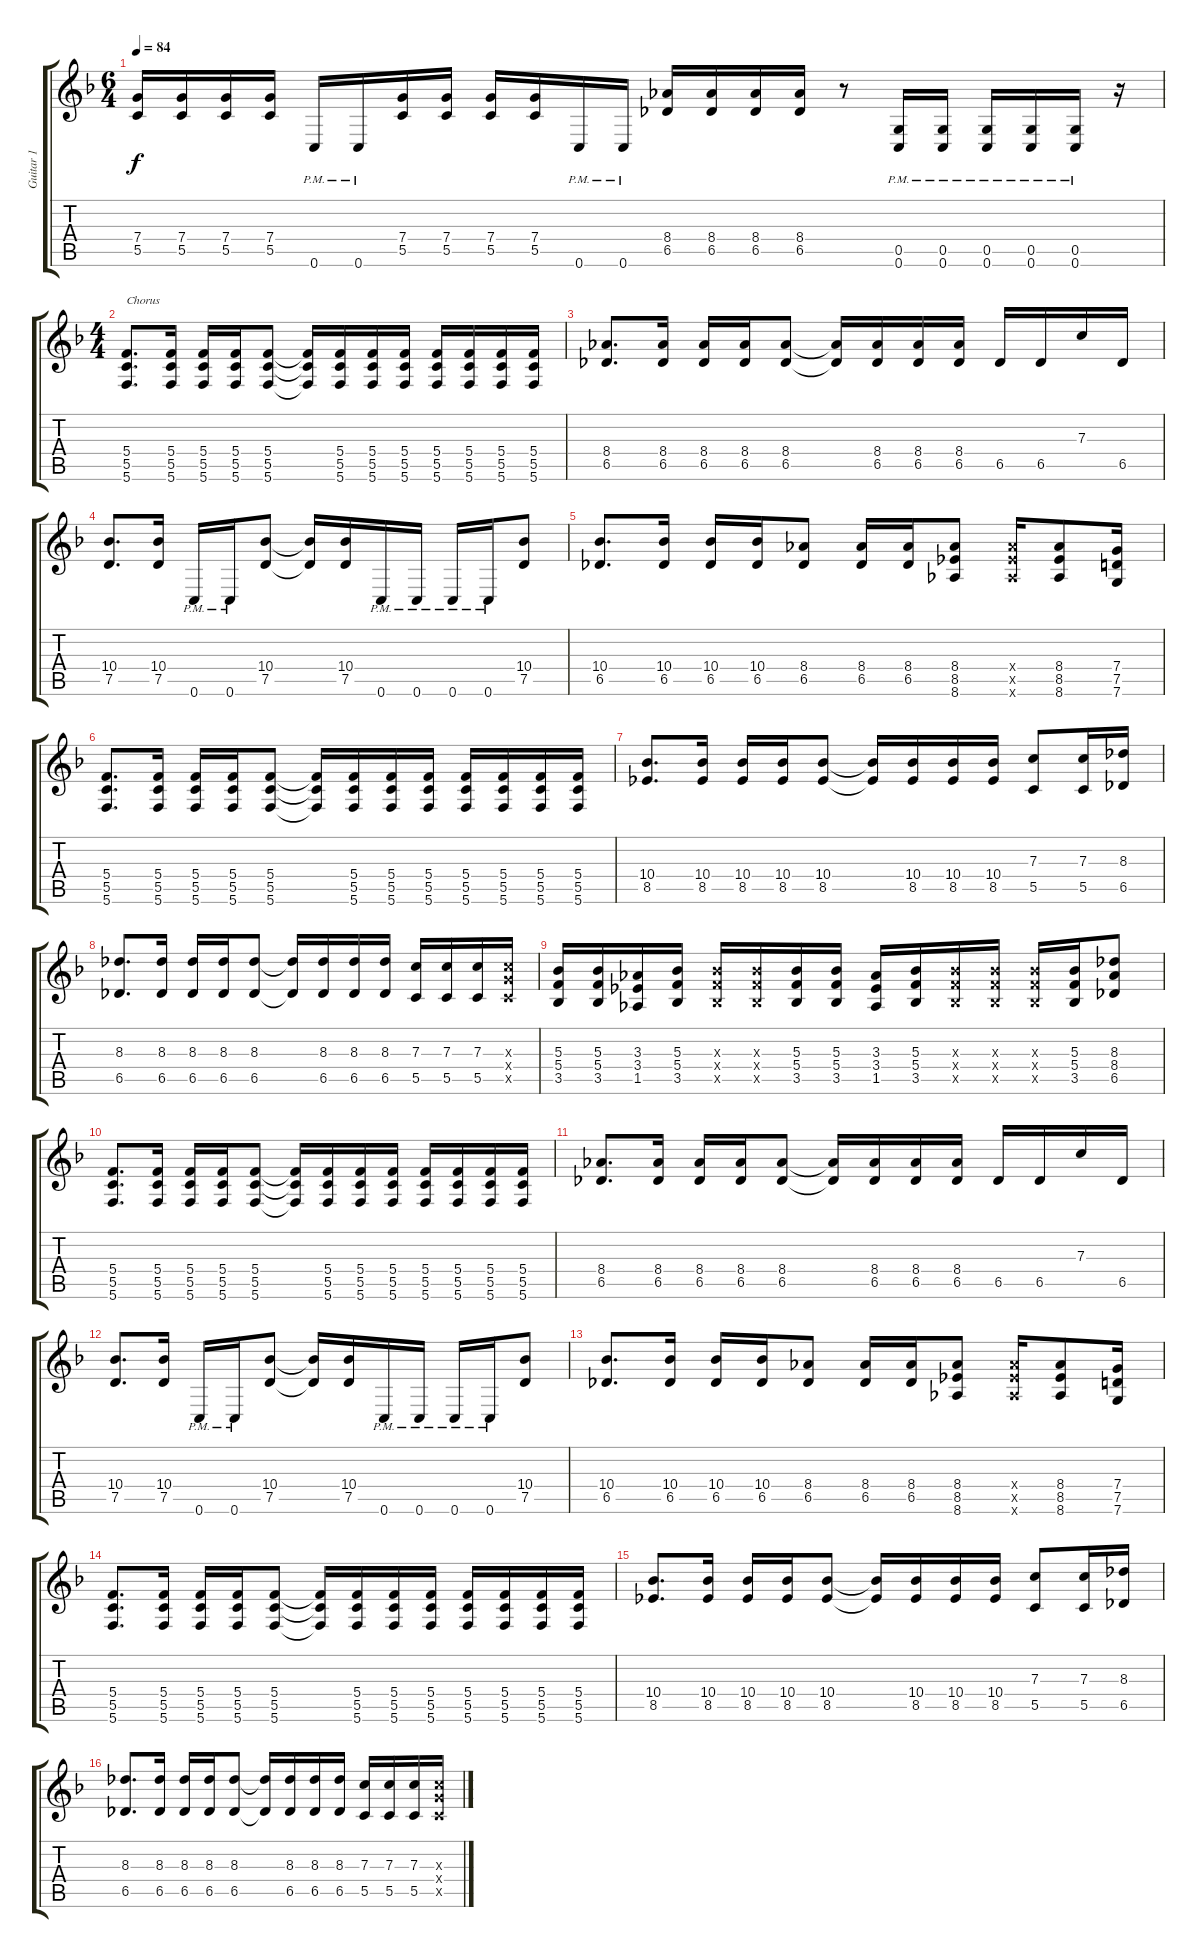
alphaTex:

\track ("Guitar 1" "Guitar 1") {instrument distortionguitar}
\staff {score tabs}
\tuning (D4 A3 F3 C3 G2 C2) {hide}
\ts (6 4)
\tempo 84
\clef g2
\ks f
(7.4 5.5).16{dy f} (7.4 5.5).16 (7.4 5.5).16 (7.4 5.5).16 0.6{pm}.16 0.6{pm}.16 (7.4 5.5).16 (7.4 5.5).16 (7.4 5.5).16 (7.4 5.5).16 0.6{pm}.16 0.6{pm}.16 (8.4 6.5).16 (8.4 6.5).16 (8.4 6.5).16 (8.4 6.5).16 r.8 (0.5{pm} 0.6{pm}).16 (0.5{pm} 0.6{pm}).16 (0.5{pm} 0.6{pm}).16 (0.5{pm} 0.6{pm}).16 (0.5{pm} 0.6{pm}).16 r.16 |
\ts (4 4)
(5.4 5.5 5.6).8{d txt "Chorus"} (5.4 5.5 5.6).16 (5.4 5.5 5.6).16 (5.4 5.5 5.6).16 (5.4 5.5 5.6).8 (5.4{t} 5.5{t} 5.6{t}).16 (5.4 5.5 5.6).16 (5.4 5.5 5.6).16 (5.4 5.5 5.6).16 (5.4 5.5 5.6).16 (5.4 5.5 5.6).16 (5.4 5.5 5.6).16 (5.4 5.5 5.6).16 |
(8.4 6.5).8{d} (8.4 6.5).16 (8.4 6.5).16 (8.4 6.5).16 (8.4 6.5).8 (8.4{t} 6.5{t}).16 (8.4 6.5).16 (8.4 6.5).16 (8.4 6.5).16 6.5.16 6.5.16 7.3.16 6.5.16 |
(10.4 7.5).8{d} (10.4 7.5).16 0.6{pm}.16 0.6{pm}.16 (10.4 7.5).8 (10.4{t} 7.5{t}).16 (10.4 7.5).16 0.6{pm}.16 0.6{pm}.16 0.6{pm}.16 0.6{pm}.16 (10.4 7.5).8 |
(10.4 6.5).8{d} (10.4 6.5).16 (10.4 6.5).16 (10.4 6.5).16 (8.4 6.5).8 (8.4 6.5).16 (8.4 6.5).16 (8.4 8.5 8.6).8 (8.4{x} 8.5{x} 8.6{x}).16 (8.4 8.5 8.6).8 (7.4 7.5 7.6).16 |
(5.4 5.5 5.6).8{d} (5.4 5.5 5.6).16 (5.4 5.5 5.6).16 (5.4 5.5 5.6).16 (5.4 5.5 5.6).8 (5.4{t} 5.5{t} 5.6{t}).16 (5.4 5.5 5.6).16 (5.4 5.5 5.6).16 (5.4 5.5 5.6).16 (5.4 5.5 5.6).16 (5.4 5.5 5.6).16 (5.4 5.5 5.6).16 (5.4 5.5 5.6).16 |
(10.4 8.5).8{d} (10.4 8.5).16 (10.4 8.5).16 (10.4 8.5).16 (10.4 8.5).8 (10.4{t} 8.5{t}).16 (10.4 8.5).16 (10.4 8.5).16 (10.4 8.5).16 (7.3 5.5).8 (7.3 5.5).16 (8.3 6.5).16 |
(8.3 6.5).8{d} (8.3 6.5).16 (8.3 6.5).16 (8.3 6.5).16 (8.3 6.5).8 (8.3{t} 6.5{t}).16 (8.3 6.5).16 (8.3 6.5).16 (8.3 6.5).16 (7.3 5.5).16 (7.3 5.5).16 (7.3 5.5).16 (7.3{x} 7.4{x} 5.5{x}).16 |
(5.3 5.4 3.5).16 (5.3 5.4 3.5).16 (3.3 3.4 1.5).16 (5.3 5.4 3.5).16 (5.3{x} 5.4{x} 3.5{x}).16 (5.3{x} 5.4{x} 3.5{x}).16 (5.3 5.4 3.5).16 (5.3 5.4 3.5).16 (3.3 3.4 1.5).16 (5.3 5.4 3.5).16 (5.3{x} 5.4{x} 3.5{x}).16 (5.3{x} 5.4{x} 3.5{x}).16 (5.3{x} 5.4{x} 3.5{x}).16 (5.3 5.4 3.5).16 (8.3 8.4 6.5).8 |
(5.4 5.5 5.6).8{d} (5.4 5.5 5.6).16 (5.4 5.5 5.6).16 (5.4 5.5 5.6).16 (5.4 5.5 5.6).8 (5.4{t} 5.5{t} 5.6{t}).16 (5.4 5.5 5.6).16 (5.4 5.5 5.6).16 (5.4 5.5 5.6).16 (5.4 5.5 5.6).16 (5.4 5.5 5.6).16 (5.4 5.5 5.6).16 (5.4 5.5 5.6).16 |
(8.4 6.5).8{d} (8.4 6.5).16 (8.4 6.5).16 (8.4 6.5).16 (8.4 6.5).8 (8.4{t} 6.5{t}).16 (8.4 6.5).16 (8.4 6.5).16 (8.4 6.5).16 6.5.16 6.5.16 7.3.16 6.5.16 |
(10.4 7.5).8{d} (10.4 7.5).16 0.6{pm}.16 0.6{pm}.16 (10.4 7.5).8 (10.4{t} 7.5{t}).16 (10.4 7.5).16 0.6{pm}.16 0.6{pm}.16 0.6{pm}.16 0.6{pm}.16 (10.4 7.5).8 |
(10.4 6.5).8{d} (10.4 6.5).16 (10.4 6.5).16 (10.4 6.5).16 (8.4 6.5).8 (8.4 6.5).16 (8.4 6.5).16 (8.4 8.5 8.6).8 (8.4{x} 8.5{x} 8.6{x}).16 (8.4 8.5 8.6).8 (7.4 7.5 7.6).16 |
(5.4 5.5 5.6).8{d} (5.4 5.5 5.6).16 (5.4 5.5 5.6).16 (5.4 5.5 5.6).16 (5.4 5.5 5.6).8 (5.4{t} 5.5{t} 5.6{t}).16 (5.4 5.5 5.6).16 (5.4 5.5 5.6).16 (5.4 5.5 5.6).16 (5.4 5.5 5.6).16 (5.4 5.5 5.6).16 (5.4 5.5 5.6).16 (5.4 5.5 5.6).16 |
(10.4 8.5).8{d} (10.4 8.5).16 (10.4 8.5).16 (10.4 8.5).16 (10.4 8.5).8 (10.4{t} 8.5{t}).16 (10.4 8.5).16 (10.4 8.5).16 (10.4 8.5).16 (7.3 5.5).8 (7.3 5.5).16 (8.3 6.5).16 |
(8.3 6.5).8{d} (8.3 6.5).16 (8.3 6.5).16 (8.3 6.5).16 (8.3 6.5).8 (8.3{t} 6.5{t}).16 (8.3 6.5).16 (8.3 6.5).16 (8.3 6.5).16 (7.3 5.5).16 (7.3 5.5).16 (7.3 5.5).16 (7.3{x} 7.4{x} 5.5{x}).16
